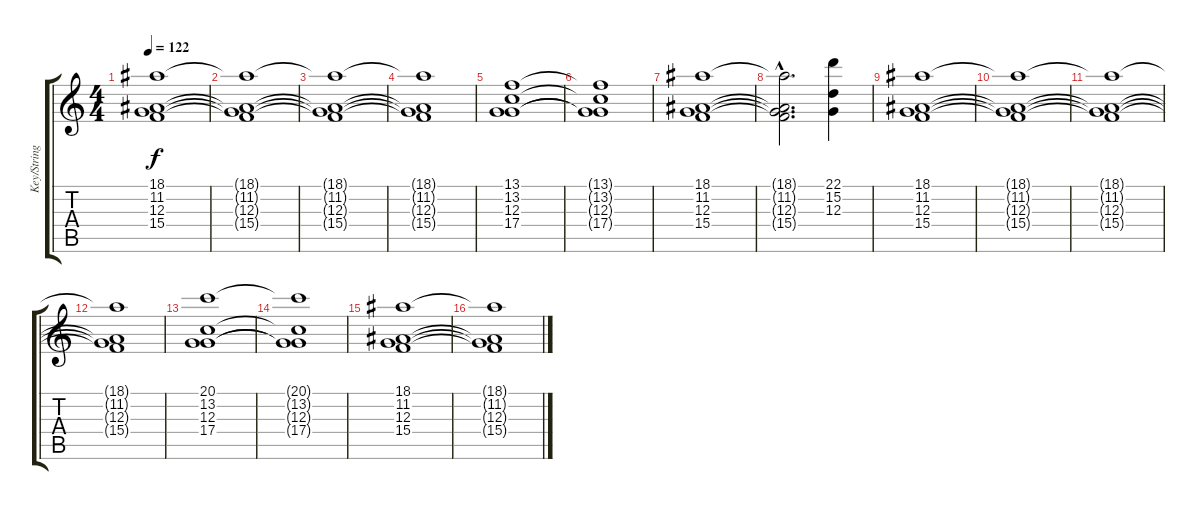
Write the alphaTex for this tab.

\track ("Key/Strings" "Key/String") {instrument lead2sawtooth}
\staff {score tabs}
\tuning (E4 B3 G3 D3 A2 E2) {hide}
\ts (4 4)
\tempo 122
\clef g2
\ks c
(18.1 11.2 12.3 15.4).1{dy f} |
(18.1{t} 11.2{t} 12.3{t} 15.4{t}).1 |
(18.1{t} 11.2{t} 12.3{t} 15.4{t}).1 |
(18.1{t} 11.2{t} 12.3{t} 15.4{t}).1 |
(13.1 13.2 12.3 17.4).1 |
(13.1{t} 13.2{t} 12.3{t} 17.4{t}).1 |
(18.1 11.2 12.3 15.4).1 |
(18.1{hac t} 11.2{hac t} 12.3{hac t} 15.4{hac t}).2{d} (22.1 15.2 12.3).4 |
(18.1 11.2 12.3 15.4).1 |
(18.1{t} 11.2{t} 12.3{t} 15.4{t}).1 |
(18.1{t} 11.2{t} 12.3{t} 15.4{t}).1 |
(18.1{t} 11.2{t} 12.3{t} 15.4{t}).1 |
(20.1 13.2 12.3 17.4).1 |
(20.1{t} 13.2{t} 12.3{t} 17.4{t}).1 |
(18.1 11.2 12.3 15.4).1 |
(18.1{t} 11.2{t} 12.3{t} 15.4{t}).1
